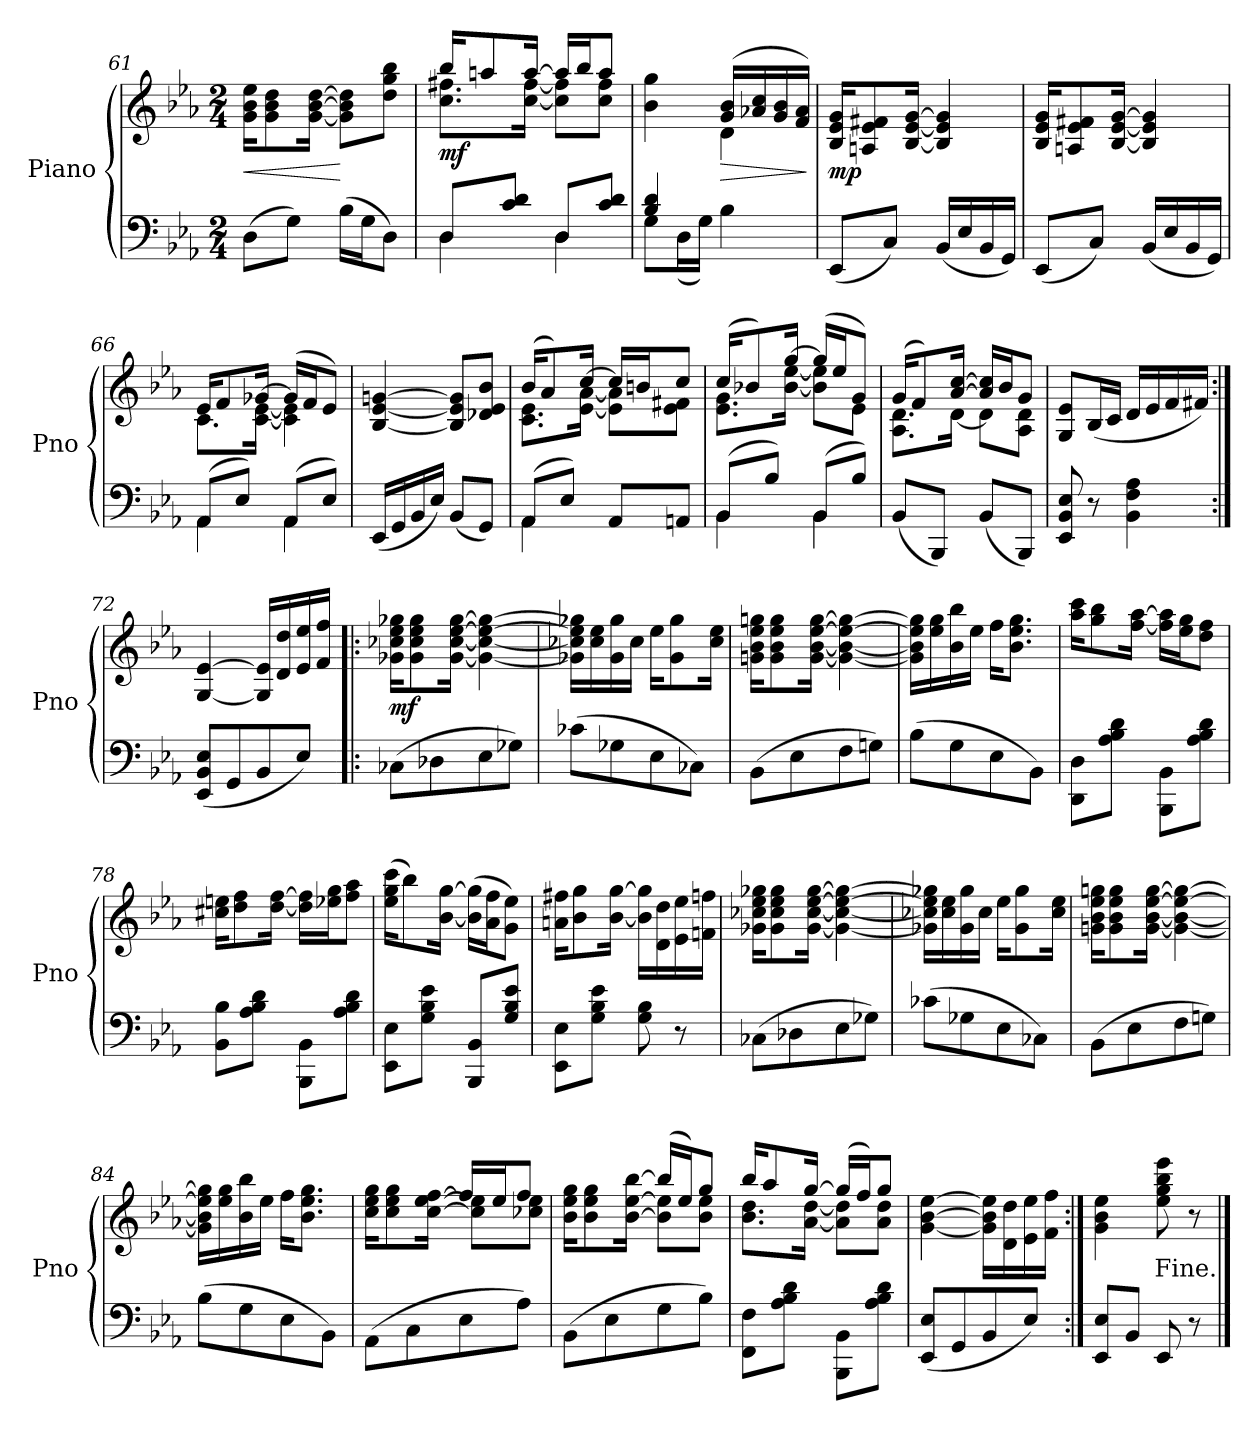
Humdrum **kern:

**kern	**kern	**dynam
*part1	*part1	*part1
*staff2	*staff1	*staff1/2
*I"Piano	*	*
*I'Pno	*	*
*clefF4	*clefG2	*
*k[b-e-a-]	*k[b-e-a-]	*
*E-:	*E-:	*
*M2/4	*M2/4	*
=61	=61	=61
(8DL	16g 16b- 16ee-KL	<
.	8g 8b- 8dd	.
8GJ)	.	.
.	[16g [16b- [16ddJk	.
(16B-LL	8g] 8b-] 8dd]L	[
16GJ	.	.
8DJ)	8dd 8gg 8bb-J	.
=62	=62	=62
*^	*^	*
8DL	4D	16bb-KL	8.cc 8.ff#XL	mf
.	.	8aan	.	.
8c 8dJ	.	.	.	.
.	.	[16aaJk	[16cc [16ff#Jk	.
8DL	4D	16aaLL]	8cc] 8ff#]L	.
.	.	16bb-J	.	.
8c 8dJ	.	8aaJ	8cc 8ff#J	.
=63	=63	=63	=63	=63
4B- 4d	8GL	4b- 4gg	4ryy	.
.	(16DL	.	.	.
.	16GJJ)	.	.	.
4ryy	4B-	(16g 16b-LL	4d	>
.	.	16a-X 16cc	.	.
.	.	16g 16b-	.	.
.	.	16f 16a-JJ)	.	.
*v	*v	*	*	*
*	*v	*v	*
.	.	]
=64	=64	=64
(8EE-L	16B- 16e- 16gKL	mp
.	8An 8e- 8f#X	.
8CJ)	.	.
.	[16B- [16e- [16gJk	.
(16BB-LL	4B-] 4e-] 4g]	.
16E-	.	.
16BB-	.	.
16GGJJ)	.	.
=65	=65	=65
(8EE-L	16B- 16e- 16gKL	.
.	8An 8e- 8f#X	.
8CJ)	.	.
.	[16B- [16e- [16gJk	.
(16BB-LL	4B-] 4e-] 4g]	.
16E-	.	.
16BB-	.	.
16GGJJ)	.	.
=66	=66	=66
*^	*^	*
(8AA-L	4AA-	16e-KL	8.cL	.
.	.	8f	.	.
8E-J)	.	.	.	.
.	.	[16g-XJk	[16c [16e-Jk	.
(8AA-L	4AA-	(16g-LL]	4c] 4e-]	.
.	.	16fJ	.	.
8E-J)	.	8e-J)	.	.
*v	*v	*	*	*
*	*v	*v	*
=67	=67	=67
(16EE-LL	[4B- [4e- [4gn	.
16GG	.	.
16BB-	.	.
16E-JJ)	.	.
(8BB-L	8B-] 8e-] 8g]L	.
8GGJ)	8d-X 8e- 8b-J	.
=68	=68	=68
*^	*^	*
(8AA-L	4AA-	(16b-KL	8.c 8.e-L	.
.	.	8a-)	.	.
8E-J)	.	.	.	.
.	.	[16ccJk	[16e- [16a-Jk	.
8AA-L	4ryy	16ccLL]	8e-] 8a-]L	.
.	.	16bnJ	.	.
8AAnJ	.	8ccJ	8e- 8f#XJ	.
=69	=69	=69	=69	=69
(8BB-L	4BB-	(16ccKL	8.e- 8.gL	.
.	.	8b-X)	.	.
8B-J)	.	.	.	.
.	.	[16ggJk	[16b- [16ee-Jk	.
(8BB-L	4BB-	(16ggLL]	8b-] 8ee-]L	.
.	.	16ee-J	.	.
8B-J)	.	8gJ)	8e-J	.
*v	*v	*	*	*
=70	=70	=70	=70
(8BB-L	(16gKL	8.A- 8.dL	.
.	8f)	.	.
8BBB-J)	.	.	.
.	[16a- [16ccJk	[16dJk	.
(8BB-L	16a-] 16cc]LL	8dL]	.
.	16b-J	.	.
8BBB-J)	8gJ	8A- 8dJ	.
*	*v	*v	*
=71	=71	=71
8EE- 8BB- 8E-	8G 8e-L	.
8r	(16B-L	.
.	16cJJ	.
4BB- 4F 4A-	16dLL	.
.	16e-	.
.	16f	.
.	16f#XJJ)	.
=72:|!	=72:|!	=72:|!
(8EE- 8BB- 8E-L	[4G [4e-	.
8GG	.	.
8BB-	16G] 16e-]LL	.
.	16d 16dd	.
8E-J)	16e- 16ee-	.
.	16f 16ffJJ	.
=73!|:	=73!|:	=73!|:
(8C-XL	16g-X 16cc-X 16ee- 16gg-XKL	mf
.	8g- 8cc- 8ee- 8gg-	.
8D-X	.	.
.	[16g- [16cc- [16ee- [16gg-Jk	.
8E-	4g-_ 4cc-_ 4ee-_ 4gg-_	.
8G-XJ)	.	.
=74	=74	=74
(8c-XL	16g-X] 16cc-X] 16ee-] 16gg-X]LL	.
.	16cc- 16ee-	.
8G-X	16g- 16gg-	.
.	16cc-JJ	.
8E-	16ee-KL	.
.	8g- 8gg-	.
8C-XJ)	.	.
.	16cc- 16ee-Jk	.
=75	=75	=75
(8BB-L	16gn 16b- 16ee- 16ggnKL	.
.	8g 8b- 8ee- 8gg	.
8E-	.	.
.	[16g [16b- [16ee- [16ggJk	.
8F	4g_ 4b-_ 4ee-_ 4gg_	.
8GnJ)	.	.
=76	=76	=76
(8B-L	16g] 16b-] 16ee-] 16gg]LL	.
.	16ee- 16gg	.
8G	16b- 16bb-	.
.	16ee-JJ	.
8E-	16ffKL	.
.	8.b- 8.ee- 8.ggJ	.
8BB-J)	.	.
=77	=77	=77
8DD 8DL	16aa- 16cccKL	.
.	8gg 8bb-	.
8A- 8B- 8dJ	.	.
.	[16ff [16aa-Jk	.
8BBB-\ 8BB-\L	16ff] 16aa-]LL	.
.	16ee- 16ggJ	.
8A-\ 8B-\ 8d\J	8dd 8ffJ	.
=78	=78	=78
8BB- 8B-L	16cc#X 16eenKL	.
.	8dd 8ff	.
8A- 8B- 8dJ	.	.
.	[16dd [16ffJk	.
8BBB-\ 8BB-\L	16dd] 16ff]LL	.
.	16ee-X 16ggJ	.
8A-\ 8B-\ 8d\J	8ff 8aa-J	.
=79	=79	=79
8EE- 8E-L	(16ee- 16gg 16cccKL	.
.	8bb-)	.
8G 8B- 8e-J	.	.
.	[16b- [16ggJk	.
8BBB- 8BB-L	(16b-] 16gg]LL	.
.	16a- 16ffJ	.
8G 8B- 8e-J	8g 8ee-J)	.
=80	=80	=80
8EE- 8E-L	16an 16ff#XKL	.
.	8b- 8gg	.
8G 8B- 8e-J	.	.
.	[16b- [16ggJk	.
8G 8B-	16b-] 16gg]LL	.
.	16d 16dd	.
8r	16e- 16ee-	.
.	16fn 16ffnJJ	.
=81	=81	=81
(8C-XL	16g-X 16cc-X 16ee- 16gg-XKL	.
.	8g- 8cc- 8ee- 8gg-	.
8D-X	.	.
.	[16g- [16cc- [16ee- [16gg-Jk	.
8E-	4g-_ 4cc-_ 4ee-_ 4gg-_	.
8G-XJ)	.	.
=82	=82	=82
(8c-XL	16g-X] 16cc-X] 16ee-] 16gg-X]LL	.
.	16cc- 16ee-	.
8G-X	16g- 16gg-	.
.	16cc-JJ	.
8E-	16ee-KL	.
.	8g- 8gg-	.
8C-XJ)	.	.
.	16cc- 16ee-Jk	.
=83	=83	=83
(8BB-L	16gn 16b- 16ee- 16ggnKL	.
.	8g 8b- 8ee- 8gg	.
8E-	.	.
.	[16g [16b- [16ee- [16ggJk	.
8F	4g_ 4b-_ 4ee-_ 4gg_	.
8GnJ)	.	.
=84	=84	=84
(8B-L	16g] 16b-] 16ee-] 16gg]LL	.
.	16ee- 16gg	.
8G	16b- 16bb-	.
.	16ee-JJ	.
8E-	16ffKL	.
.	8.b- 8.ee- 8.ggJ	.
8BB-J)	.	.
=85	=85	=85
*	*^	*
(8AA-L	16cc 16ee- 16ggKL	4ryy	.
.	8cc 8ee- 8gg	.	.
8C	.	.	.
.	[16cc [16ee- [16ffJk	.	.
8E-	16ffLL]	8cc] 8ee-]L	.
.	16ee-J	.	.
8A-J)	8ffJ	8cc-X 8ee-J	.
=86	=86	=86	=86
(8BB-L	16b- 16ee- 16ggKL	4ryy	.
.	8b- 8ee- 8gg	.	.
8E-	.	.	.
.	[16b- [16ee- [16bb-Jk	.	.
8G	(16bb-LL]	8b-] 8ee-]L	.
.	16ee-J)	.	.
8B-J)	8ggJ	8b- 8ee-J	.
=87	=87	=87	=87
8FF 8FL	16bb-KL	8.b- 8.ddL	.
.	8aa-	.	.
8A- 8B- 8dJ	.	.	.
.	[16ggJk	[16a- [16ddJk	.
8BBB-\ 8BB-\L	(16ggLL]	8a-] 8dd]L	.
.	16ffJ)	.	.
8A-\ 8B-\ 8d\J	8ggJ	8a- 8ddJ	.
*	*v	*v	*
=88	=88	=88
(8EE- 8E-L	[4g [4b- [4ee-	.
8GG	.	.
8BB-	16g]\ 16b-]\ 16ee-]\LL	.
.	16d\ 16dd\	.
8E-J)	16e-\ 16ee-\	.
.	16f\ 16ff\JJ	.
=89:|!	=89:|!	=89:|!
8EE- 8E-L	4g 4b- 4ee-	.
8BB-J	.	.
8EE-	8ee- 8gg 8bb- 8eee-	.
8r	8r	.
!	!LO:TX:c:t=Fine.	!
==	==	==
*-	*-	*-
